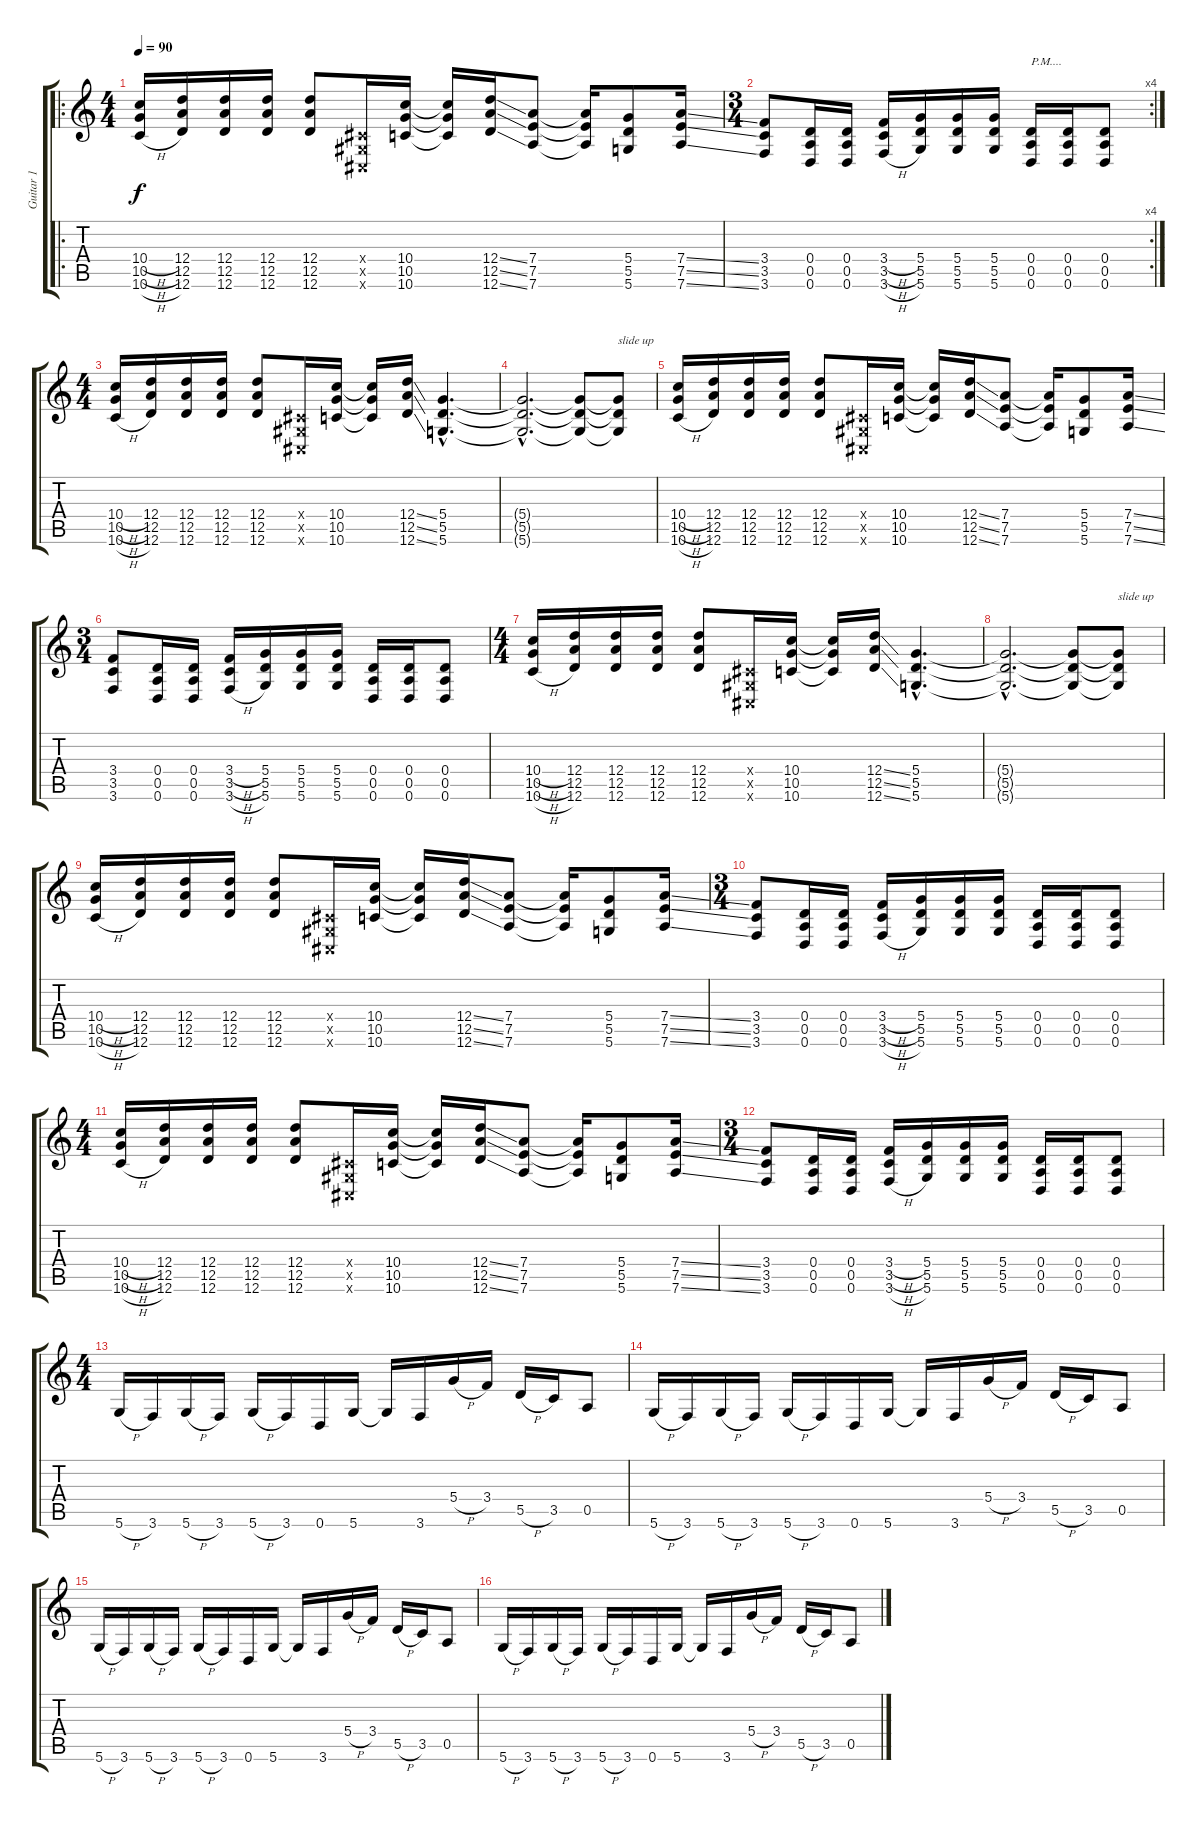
\track ("Guitar 1" "Guitar 1") {instrument overdrivenguitar}
\staff {score tabs}
\tuning (E4 B3 G3 D3 A2 D2) {hide}
\ro
\ts (4 4)
\tempo 90
\clef g2
\ks c
(10.4{h} 10.5{h} 10.6{h}).16{dy f instrument overdrivenguitar} (12.4 12.5 12.6).16 (12.4 12.5 12.6).16 (12.4 12.5 12.6).16 (12.4 12.5 12.6).8 (-1.4{x} -1.5{x} -1.6{x}).16 (10.4 10.5 10.6).16 (10.4{t} 10.5{t} 10.6{t}).16 (12.4{ss} 12.5{ss} 12.6{ss}).16 (7.4 7.5 7.6).8 (7.4{t} 7.5{t} 7.6{t}).16 (5.4 5.5 5.6).8 (7.4{ss} 7.5{ss} 7.6{ss}).16 |
\rc 4
\ts (3 4)
(3.4 3.5 3.6).8 (0.4 0.5 0.6).16 (0.4 0.5 0.6).16 (3.4{h} 3.5{h} 3.6{h}).16 (5.4 5.5 5.6).16 (5.4 5.5 5.6).16 (5.4 5.5 5.6).16 (0.4 0.5 0.6).16{txt "P.M...."} (0.4 0.5 0.6).16 (0.4 0.5 0.6).8 |
\ts (4 4)
(10.4{h} 10.5{h} 10.6{h}).16 (12.4 12.5 12.6).16 (12.4 12.5 12.6).16 (12.4 12.5 12.6).16 (12.4 12.5 12.6).8 (-1.4{x} -1.5{x} -1.6{x}).16 (10.4 10.5 10.6).16 (10.4{t} 10.5{t} 10.6{t}).16 (12.4{ss} 12.5{ss} 12.6{ss}).16 (5.4{hac} 5.5{hac} 5.6{hac}).4{d} |
(5.4{hac t} 5.5{hac t} 5.6{hac t}).2{d} (5.4{t} 5.5{t} 5.6{t}).8 (5.4{t} 5.5{t} 5.6{t}).8{txt "slide up"} |
(10.4{h} 10.5{h} 10.6{h}).16 (12.4 12.5 12.6).16 (12.4 12.5 12.6).16 (12.4 12.5 12.6).16 (12.4 12.5 12.6).8 (-1.4{x} -1.5{x} -1.6{x}).16 (10.4 10.5 10.6).16 (10.4{t} 10.5{t} 10.6{t}).16 (12.4{ss} 12.5{ss} 12.6{ss}).16 (7.4 7.5 7.6).8 (7.4{t} 7.5{t} 7.6{t}).16 (5.4 5.5 5.6).8 (7.4{ss} 7.5{ss} 7.6{ss}).16 |
\ts (3 4)
(3.4 3.5 3.6).8 (0.4 0.5 0.6).16 (0.4 0.5 0.6).16 (3.4{h} 3.5{h} 3.6{h}).16 (5.4 5.5 5.6).16 (5.4 5.5 5.6).16 (5.4 5.5 5.6).16 (0.4 0.5 0.6).16 (0.4 0.5 0.6).16 (0.4 0.5 0.6).8 |
\ts (4 4)
(10.4{h} 10.5{h} 10.6{h}).16 (12.4 12.5 12.6).16 (12.4 12.5 12.6).16 (12.4 12.5 12.6).16 (12.4 12.5 12.6).8 (-1.4{x} -1.5{x} -1.6{x}).16 (10.4 10.5 10.6).16 (10.4{t} 10.5{t} 10.6{t}).16 (12.4{ss} 12.5{ss} 12.6{ss}).16 (5.4{hac} 5.5{hac} 5.6{hac}).4{d} |
(5.4{hac t} 5.5{hac t} 5.6{hac t}).2{d} (5.4{t} 5.5{t} 5.6{t}).8 (5.4{t} 5.5{t} 5.6{t}).8{txt "slide up"} |
(10.4{h} 10.5{h} 10.6{h}).16 (12.4 12.5 12.6).16 (12.4 12.5 12.6).16 (12.4 12.5 12.6).16 (12.4 12.5 12.6).8 (-1.4{x} -1.5{x} -1.6{x}).16 (10.4 10.5 10.6).16 (10.4{t} 10.5{t} 10.6{t}).16 (12.4{ss} 12.5{ss} 12.6{ss}).16 (7.4 7.5 7.6).8 (7.4{t} 7.5{t} 7.6{t}).16 (5.4 5.5 5.6).8 (7.4{ss} 7.5{ss} 7.6{ss}).16 |
\ts (3 4)
(3.4 3.5 3.6).8 (0.4 0.5 0.6).16 (0.4 0.5 0.6).16 (3.4{h} 3.5{h} 3.6{h}).16 (5.4 5.5 5.6).16 (5.4 5.5 5.6).16 (5.4 5.5 5.6).16 (0.4 0.5 0.6).16 (0.4 0.5 0.6).16 (0.4 0.5 0.6).8 |
\ts (4 4)
(10.4{h} 10.5{h} 10.6{h}).16 (12.4 12.5 12.6).16 (12.4 12.5 12.6).16 (12.4 12.5 12.6).16 (12.4 12.5 12.6).8 (-1.4{x} -1.5{x} -1.6{x}).16 (10.4 10.5 10.6).16 (10.4{t} 10.5{t} 10.6{t}).16 (12.4{ss} 12.5{ss} 12.6{ss}).16 (7.4 7.5 7.6).8 (7.4{t} 7.5{t} 7.6{t}).16 (5.4 5.5 5.6).8 (7.4{ss} 7.5{ss} 7.6{ss}).16 |
\ts (3 4)
(3.4 3.5 3.6).8 (0.4 0.5 0.6).16 (0.4 0.5 0.6).16 (3.4{h} 3.5{h} 3.6{h}).16 (5.4 5.5 5.6).16 (5.4 5.5 5.6).16 (5.4 5.5 5.6).16 (0.4 0.5 0.6).16 (0.4 0.5 0.6).16 (0.4 0.5 0.6).8 |
\ts (4 4)
5.6{h}.16 3.6.16 5.6{h}.16 3.6.16 5.6{h}.16 3.6.16 0.6.16 5.6.16 5.6{t}.16 3.6.16 5.4{h}.16 3.4.16 5.5{h}.16 3.5.16 0.5.8 |
5.6{h}.16 3.6.16 5.6{h}.16 3.6.16 5.6{h}.16 3.6.16 0.6.16 5.6.16 5.6{t}.16 3.6.16 5.4{h}.16 3.4.16 5.5{h}.16 3.5.16 0.5.8 |
5.6{h}.16 3.6.16 5.6{h}.16 3.6.16 5.6{h}.16 3.6.16 0.6.16 5.6.16 5.6{t}.16 3.6.16 5.4{h}.16 3.4.16 5.5{h}.16 3.5.16 0.5.8 |
5.6{h}.16 3.6.16 5.6{h}.16 3.6.16 5.6{h}.16 3.6.16 0.6.16 5.6.16 5.6{t}.16 3.6.16 5.4{h}.16 3.4.16 5.5{h}.16 3.5.16 0.5.8
